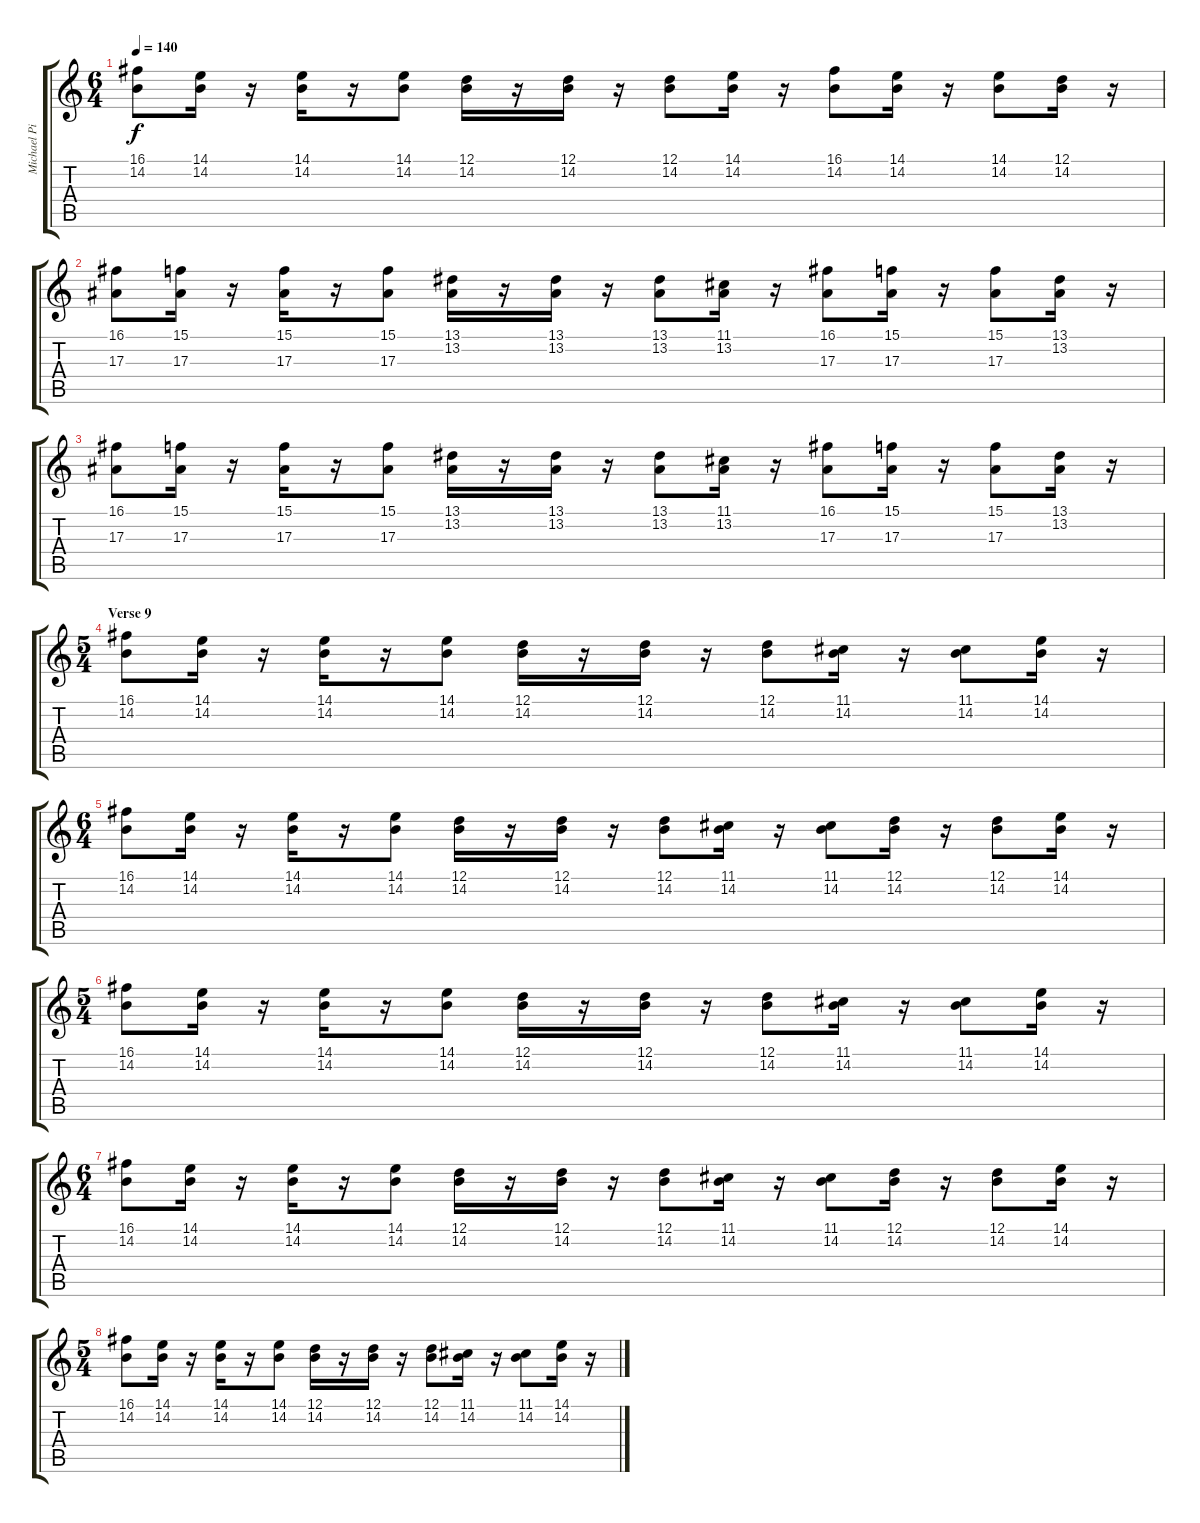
\track ("Michael Pinella" "Michael Pi") {instrument electricpiano2}
\staff {score tabs}
\tuning (D4 A3 F3 C3 G2 D2) {hide}
\ts (6 4)
\tempo 140
\clef g2
\ks c
(16.1 14.2).8{dy f} (14.1 14.2).16 r.16 (14.1 14.2).16 r.16 (14.1 14.2).8 (12.1 14.2).16 r.16 (12.1 14.2).16 r.16 (12.1 14.2).8 (14.1 14.2).16 r.16 (16.1 14.2).8 (14.1 14.2).16 r.16 (14.1 14.2).8 (12.1 14.2).16 r.16 |
(16.1 17.3).8 (15.1 17.3).16 r.16 (15.1 17.3).16 r.16 (15.1 17.3).8 (13.1 13.2).16 r.16 (13.1 13.2).16 r.16 (13.1 13.2).8 (11.1 13.2).16 r.16 (16.1 17.3).8 (15.1 17.3).16 r.16 (15.1 17.3).8 (13.1 13.2).16 r.16 |
(16.1 17.3).8 (15.1 17.3).16 r.16 (15.1 17.3).16 r.16 (15.1 17.3).8 (13.1 13.2).16 r.16 (13.1 13.2).16 r.16 (13.1 13.2).8 (11.1 13.2).16 r.16 (16.1 17.3).8 (15.1 17.3).16 r.16 (15.1 17.3).8 (13.1 13.2).16 r.16 |
\ts (5 4)
\section ("" "Verse 9")
(16.1 14.2).8 (14.1 14.2).16 r.16 (14.1 14.2).16 r.16 (14.1 14.2).8 (12.1 14.2).16 r.16 (12.1 14.2).16 r.16 (12.1 14.2).8 (11.1 14.2).16 r.16 (11.1 14.2).8 (14.1 14.2).16 r.16 |
\ts (6 4)
(16.1 14.2).8 (14.1 14.2).16 r.16 (14.1 14.2).16 r.16 (14.1 14.2).8 (12.1 14.2).16 r.16 (12.1 14.2).16 r.16 (12.1 14.2).8 (11.1 14.2).16 r.16 (11.1 14.2).8 (12.1 14.2).16 r.16 (12.1 14.2).8 (14.1 14.2).16 r.16 |
\ts (5 4)
(16.1 14.2).8 (14.1 14.2).16 r.16 (14.1 14.2).16 r.16 (14.1 14.2).8 (12.1 14.2).16 r.16 (12.1 14.2).16 r.16 (12.1 14.2).8 (11.1 14.2).16 r.16 (11.1 14.2).8 (14.1 14.2).16 r.16 |
\ts (6 4)
(16.1 14.2).8 (14.1 14.2).16 r.16 (14.1 14.2).16 r.16 (14.1 14.2).8 (12.1 14.2).16 r.16 (12.1 14.2).16 r.16 (12.1 14.2).8 (11.1 14.2).16 r.16 (11.1 14.2).8 (12.1 14.2).16 r.16 (12.1 14.2).8 (14.1 14.2).16 r.16 |
\ts (5 4)
(16.1 14.2).8 (14.1 14.2).16 r.16 (14.1 14.2).16 r.16 (14.1 14.2).8 (12.1 14.2).16 r.16 (12.1 14.2).16 r.16 (12.1 14.2).8 (11.1 14.2).16 r.16 (11.1 14.2).8 (14.1 14.2).16 r.16
